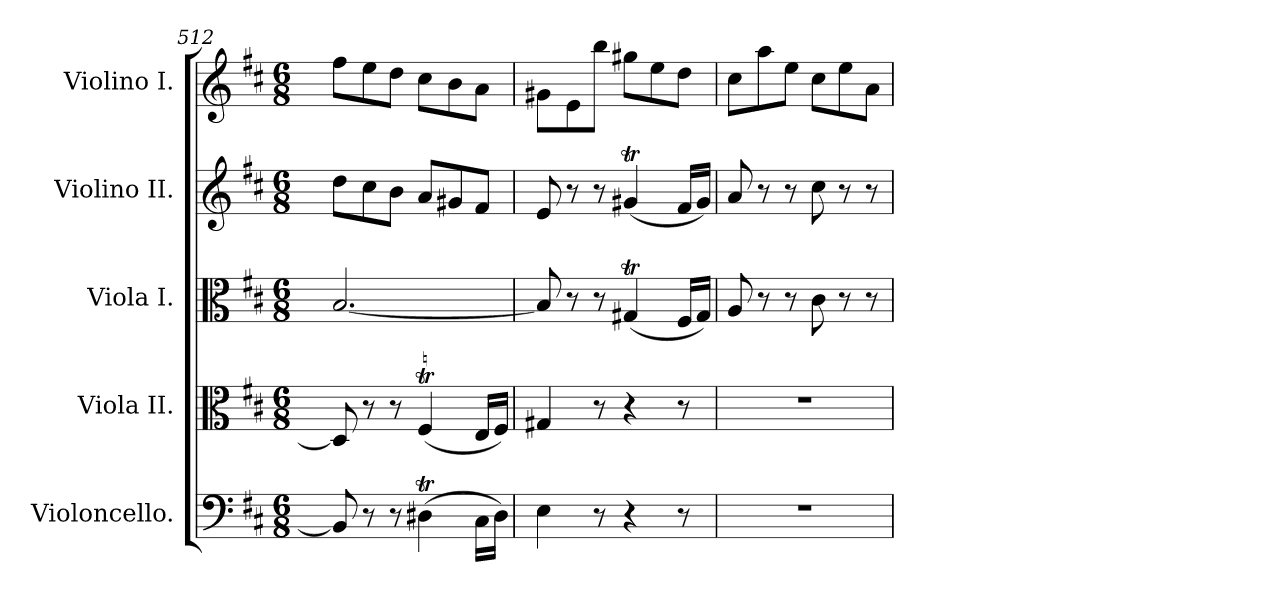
**kern	**kern	**kern	**kern	**kern
*part5	*part4	*part3	*part2	*part1
*staff5	*staff4	*staff3	*staff2	*staff1
*I"Violoncello.	*I"Viola II.	*I"Viola I.	*I"Violino II.	*I"Violino I.
*I'Vc	*I'Vla	*I'Vla	*I'Vln	*I'Vln
*clefF4	*clefC3	*clefC3	*clefG2	*clefG2
*k[f#c#]	*k[f#c#]	*k[f#c#]	*k[f#c#]	*k[f#c#]
*M6/8	*M6/8	*M6/8	*M6/8	*M6/8
=512	=512	=512	=512	=512
*	*^	*	*	*
8BB/]	8D/]	8G#X/yy	[2.B/	8dd\L	8ff#\L
8r	8r	8ryy	.	8cc#\	8ee\
8r	8r	2ryy	.	8b\J	8dd\J
(>4D#Xt\	(<4F#t/	.	.	8a/L	8cc#\L
.	.	.	.	8g#X/	8b\
16C#\LL	16E/LL	.	.	8f#/J	8a\J
16D#\JJ)	16F#/JJ)	.	.	.	.
*	*v	*v	*	*	*
=513	=513	=513	=513	=513
4E\	4G#X/	8B/]	8e/	8g#X\L
.	.	8r	8r	8e\
8r	8r	8r	8r	8bb\J
4r	4r	(<4G#Xt/	(<4g#Xt/	8gg#X\L
.	.	.	.	8ee\
8r	8r	16F#/LL	16f#/LL	8dd\J
.	.	16G#/JJ)	16g#/JJ)	.
=514	=514	=514	=514	=514
2.r	2.r	8A/	8a/	8cc#\L
.	.	8r	8r	8aa\
.	.	8r	8r	8ee\J
.	.	8c#\	8cc#\	8cc#\L
.	.	8r	8r	8ee\
.	.	8r	8r	8a\J
=	=	=	=	=
*-	*-	*-	*-	*-
